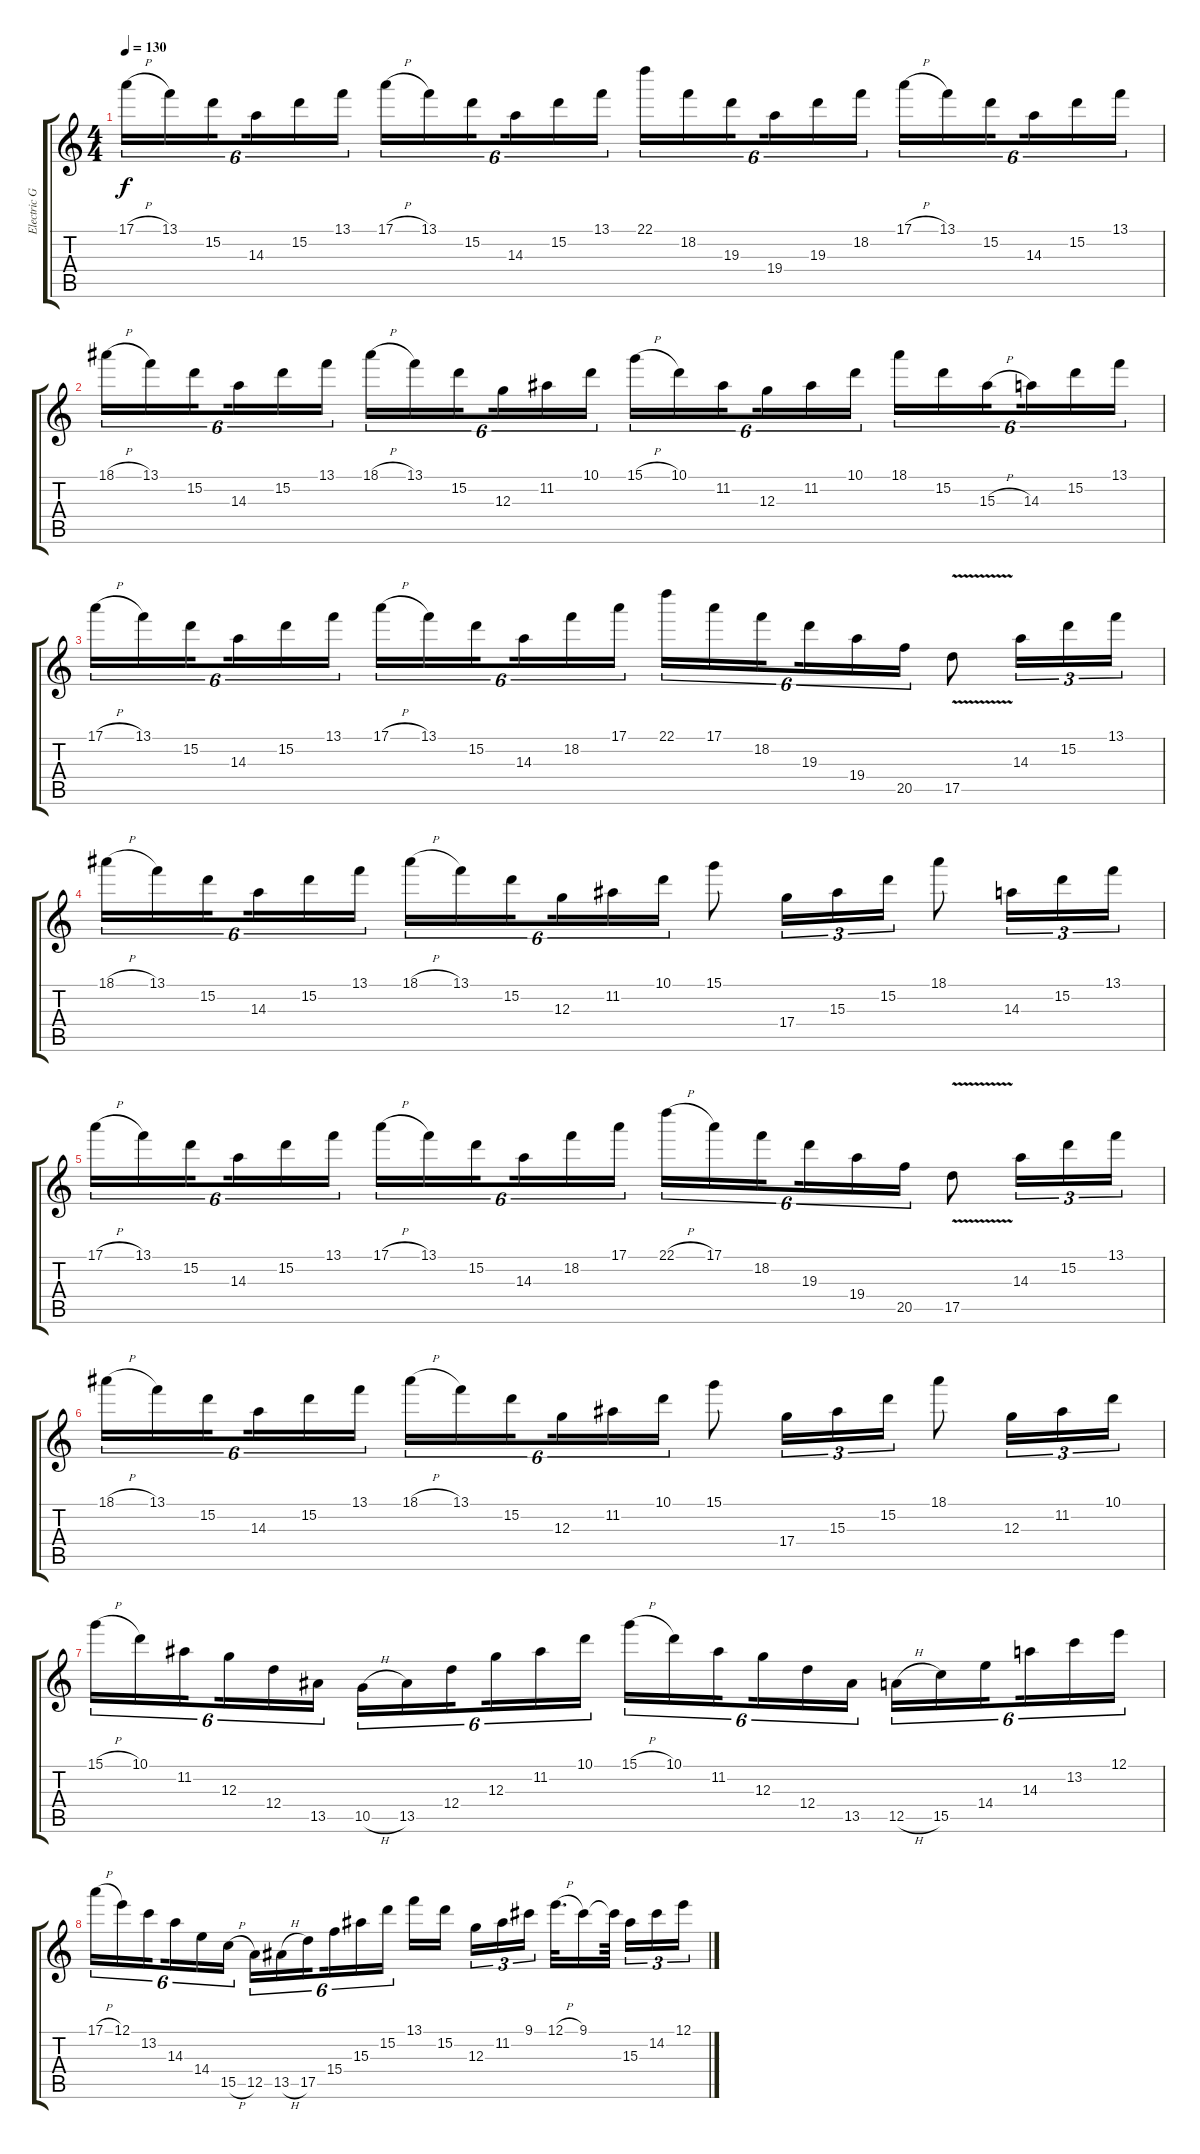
\track ("Electric Guitar" "Electric G") {instrument distortionguitar}
\staff {score tabs}
\tuning (E4 B3 G3 D3 A2 E2) {hide}
\ts (4 4)
\tempo 130
\clef g2
\ks c
17.1{h}.16{tu (6 4) dy f} 13.1.16{tu (6 4)} 15.2.16{tu (6 4) beam splitsecondary} 14.3.16{tu (6 4)} 15.2.16{tu (6 4)} 13.1.16{tu (6 4)} 17.1{h}.16{tu (6 4)} 13.1.16{tu (6 4)} 15.2.16{tu (6 4) beam splitsecondary} 14.3.16{tu (6 4)} 15.2.16{tu (6 4)} 13.1.16{tu (6 4)} 22.1.16{tu (6 4)} 18.2.16{tu (6 4)} 19.3.16{tu (6 4) beam splitsecondary} 19.4.16{tu (6 4)} 19.3.16{tu (6 4)} 18.2.16{tu (6 4)} 17.1{h}.16{tu (6 4)} 13.1.16{tu (6 4)} 15.2.16{tu (6 4) beam splitsecondary} 14.3.16{tu (6 4)} 15.2.16{tu (6 4)} 13.1.16{tu (6 4)} |
18.1{h}.16{tu (6 4)} 13.1.16{tu (6 4)} 15.2.16{tu (6 4) beam splitsecondary} 14.3.16{tu (6 4)} 15.2.16{tu (6 4)} 13.1.16{tu (6 4)} 18.1{h}.16{tu (6 4)} 13.1.16{tu (6 4)} 15.2.16{tu (6 4) beam splitsecondary} 12.3.16{tu (6 4)} 11.2.16{tu (6 4)} 10.1.16{tu (6 4)} 15.1{h}.16{tu (6 4)} 10.1.16{tu (6 4)} 11.2.16{tu (6 4) beam splitsecondary} 12.3.16{tu (6 4)} 11.2.16{tu (6 4)} 10.1.16{tu (6 4)} 18.1.16{tu (6 4)} 15.2.16{tu (6 4)} 15.3{h}.16{tu (6 4) beam splitsecondary} 14.3.16{tu (6 4)} 15.2.16{tu (6 4)} 13.1.16{tu (6 4)} |
17.1{h}.16{tu (6 4)} 13.1.16{tu (6 4)} 15.2.16{tu (6 4) beam splitsecondary} 14.3.16{tu (6 4)} 15.2.16{tu (6 4)} 13.1.16{tu (6 4)} 17.1{h}.16{tu (6 4)} 13.1.16{tu (6 4)} 15.2.16{tu (6 4) beam splitsecondary} 14.3.16{tu (6 4)} 18.2.16{tu (6 4)} 17.1.16{tu (6 4)} 22.1.16{tu (6 4)} 17.1.16{tu (6 4)} 18.2.16{tu (6 4) beam splitsecondary} 19.3.16{tu (6 4)} 19.4.16{tu (6 4)} 20.5.16{tu (6 4)} 17.5{v}.8 14.3.16{tu (3 2)} 15.2.16{tu (3 2)} 13.1.16{tu (3 2)} |
18.1{h}.16{tu (6 4)} 13.1.16{tu (6 4)} 15.2.16{tu (6 4) beam splitsecondary} 14.3.16{tu (6 4)} 15.2.16{tu (6 4)} 13.1.16{tu (6 4)} 18.1{h}.16{tu (6 4)} 13.1.16{tu (6 4)} 15.2.16{tu (6 4) beam splitsecondary} 12.3.16{tu (6 4)} 11.2.16{tu (6 4)} 10.1.16{tu (6 4)} 15.1.8 17.4.16{tu (3 2)} 15.3.16{tu (3 2)} 15.2.16{tu (3 2)} 18.1.8 14.3.16{tu (3 2)} 15.2.16{tu (3 2)} 13.1.16{tu (3 2)} |
17.1{h}.16{tu (6 4)} 13.1.16{tu (6 4)} 15.2.16{tu (6 4) beam splitsecondary} 14.3.16{tu (6 4)} 15.2.16{tu (6 4)} 13.1.16{tu (6 4)} 17.1{h}.16{tu (6 4)} 13.1.16{tu (6 4)} 15.2.16{tu (6 4) beam splitsecondary} 14.3.16{tu (6 4)} 18.2.16{tu (6 4)} 17.1.16{tu (6 4)} 22.1{h}.16{tu (6 4)} 17.1.16{tu (6 4)} 18.2.16{tu (6 4) beam splitsecondary} 19.3.16{tu (6 4)} 19.4.16{tu (6 4)} 20.5.16{tu (6 4)} 17.5{v}.8 14.3.16{tu (3 2)} 15.2.16{tu (3 2)} 13.1.16{tu (3 2)} |
18.1{h}.16{tu (6 4)} 13.1.16{tu (6 4)} 15.2.16{tu (6 4) beam splitsecondary} 14.3.16{tu (6 4)} 15.2.16{tu (6 4)} 13.1.16{tu (6 4)} 18.1{h}.16{tu (6 4)} 13.1.16{tu (6 4)} 15.2.16{tu (6 4) beam splitsecondary} 12.3.16{tu (6 4)} 11.2.16{tu (6 4)} 10.1.16{tu (6 4)} 15.1.8 17.4.16{tu (3 2)} 15.3.16{tu (3 2)} 15.2.16{tu (3 2)} 18.1.8 12.3.16{tu (3 2)} 11.2.16{tu (3 2)} 10.1.16{tu (3 2)} |
15.1{h}.16{tu (6 4)} 10.1.16{tu (6 4)} 11.2.16{tu (6 4) beam splitsecondary} 12.3.16{tu (6 4)} 12.4.16{tu (6 4)} 13.5.16{tu (6 4)} 10.5{h}.16{tu (6 4)} 13.5.16{tu (6 4)} 12.4.16{tu (6 4) beam splitsecondary} 12.3.16{tu (6 4)} 11.2.16{tu (6 4)} 10.1.16{tu (6 4)} 15.1{h}.16{tu (6 4)} 10.1.16{tu (6 4)} 11.2.16{tu (6 4) beam splitsecondary} 12.3.16{tu (6 4)} 12.4.16{tu (6 4)} 13.5.16{tu (6 4)} 12.5{h}.16{tu (6 4)} 15.5.16{tu (6 4)} 14.4.16{tu (6 4) beam splitsecondary} 14.3.16{tu (6 4)} 13.2.16{tu (6 4)} 12.1.16{tu (6 4)} |
17.1{h}.16{tu (6 4)} 12.1.16{tu (6 4)} 13.2.16{tu (6 4) beam splitsecondary} 14.3.16{tu (6 4)} 14.4.16{tu (6 4)} 15.5{h}.16{tu (6 4)} 12.5.16{tu (6 4)} 13.5{h}.16{tu (6 4)} 17.5.16{tu (6 4) beam splitsecondary} 15.4.16{tu (6 4)} 15.3.16{tu (6 4)} 15.2.16{tu (6 4)} 13.1.16 15.2.16{beam splitsecondary} 12.3.16{tu (3 2)} 11.2.16{tu (3 2)} 9.1.16{tu (3 2)} 12.1{h}.32{d} 9.1.16 9.1{t}.64{beam splitsecondary} 15.3.16{tu (3 2)} 14.2.16{tu (3 2)} 12.1.16{tu (3 2)}
